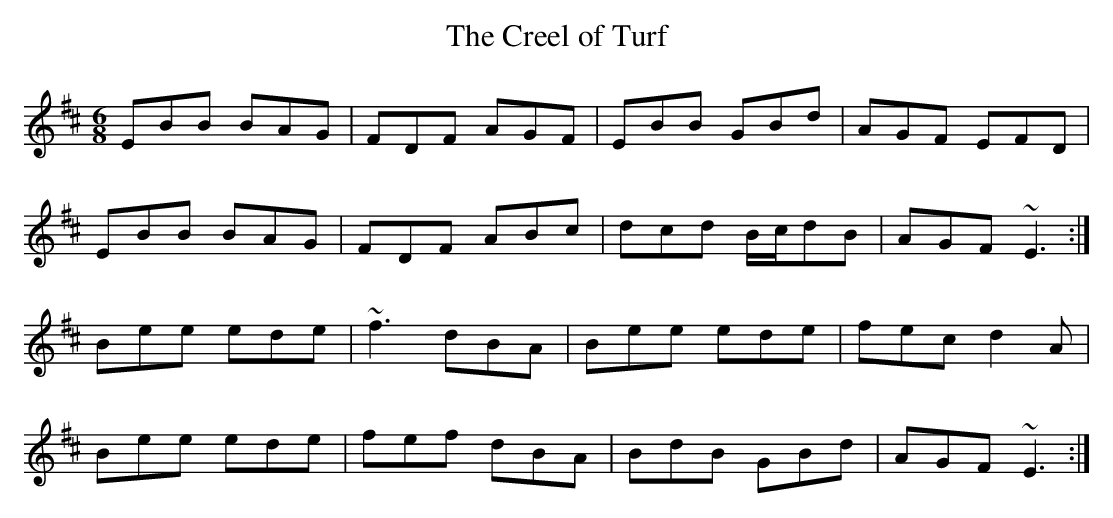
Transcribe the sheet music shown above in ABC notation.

X:1
T:Creel of Turf, The
M:6/8
K:Edor
EBB BAG|FDF AGF|EBB GBd|AGF EFD|
EBB BAG|FDF ABc|dcd B/c/dB|AGF ~E3:|
Bee ede|~f3 dBA|Bee ede|fec d2A|
Bee ede|fef dBA|BdB GBd|AGF ~E3:|
